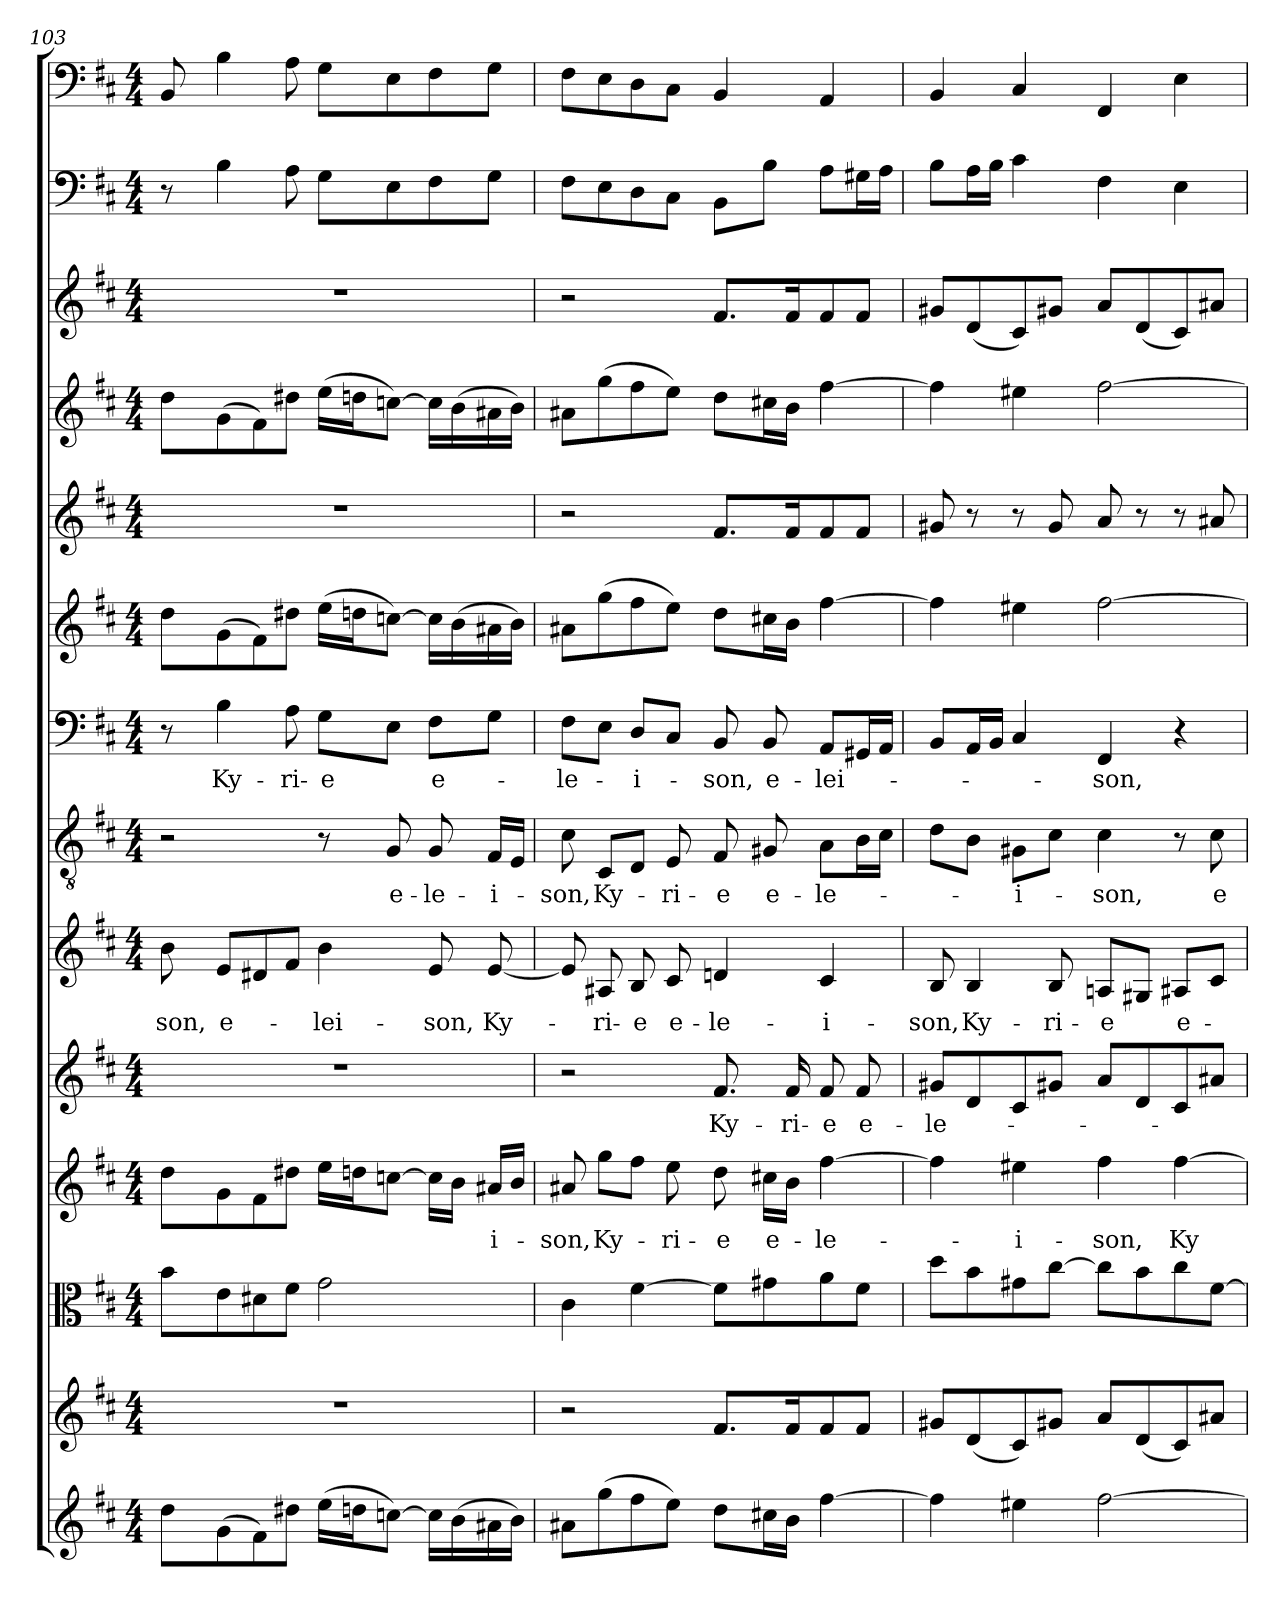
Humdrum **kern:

**kern	**kern	**kern	**kern	**text	**kern	**text	**kern	**text	**kern	**text	**kern	**text	**kern	**kern	**kern	**kern	**kern	**kern
*part14	*part13	*part12	*part11	*part11	*part10	*part10	*part9	*part9	*part8	*part8	*part7	*part7	*part6	*part5	*part4	*part3	*part2	*part1
*staff14	*staff13	*staff12	*staff11	*staff11	*staff10	*staff10	*staff9	*staff9	*staff8	*staff8	*staff7	*staff7	*staff6	*staff5	*staff4	*staff3	*staff2	*staff1
*clefG2	*clefG2	*clefC3	*clefG2	*	*clefG2	*	*clefG2	*	*clefGv2	*	*clefF4	*	*clefG2	*clefG2	*clefG2	*clefG2	*clefF4	*clefF4
*k[f#c#]	*k[f#c#]	*k[f#c#]	*k[f#c#]	*	*k[f#c#]	*	*k[f#c#]	*	*k[f#c#]	*	*k[f#c#]	*	*k[f#c#]	*k[f#c#]	*k[f#c#]	*k[f#c#]	*k[f#c#]	*k[f#c#]
*b:	*b:	*b:	*b:	*	*b:	*	*b:	*	*b:	*	*b:	*	*b:	*b:	*b:	*b:	*b:	*b:
*M4/4	*M4/4	*M4/4	*M4/4	*	*M4/4	*	*M4/4	*	*M4/4	*	*M4/4	*	*M4/4	*M4/4	*M4/4	*M4/4	*M4/4	*M4/4
=103	=103	=103	=103	=103	=103	=103	=103	=103	=103	=103	=103	=103	=103	=103	=103	=103	=103	=103
8dd\L	1r	8b\L	8dd\L	.	1r	.	8b\	-son,	2r	.	8r	.	8dd\L	1r	8dd\L	1r	8r	8BB/
(8g\	.	8e\	8g\	.	.	.	8e/L	e-	.	.	4B\	Ky-	(8g\	.	(8g\	.	4B\	4B\
8f#\)	.	8d#X\	8f#\	.	.	.	8d#X/	.	.	.	.	.	8f#\)	.	8f#\)	.	.	.
8dd#X\J	.	8f#\J	8dd#X\J	.	.	.	8f#/J	.	.	.	8A\	-ri-	8dd#X\J	.	8dd#X\J	.	8A\	8A\
(16ee\LL	.	2g\	16ee\LL	.	.	.	4b\	-lei-	8r	.	8G\L	-e	(16ee\LL	.	(16ee\LL	.	8G\L	8G\L
16ddn\J	.	.	16ddn\J	.	.	.	.	.	.	.	.	.	16ddn\J	.	16ddn\J	.	.	.
[8ccn\J)	.	.	[8ccn\J	.	.	.	.	.	8G/	e-	8E\J	.	[8ccn\J)	.	[8ccn\J)	.	8E\	8E\
16cc\LL]	.	.	16cc\LL]	.	.	.	8e/	-son,	8G/	-le-	8F#\L	e-	16cc\LL]	.	16cc\LL]	.	8F#\	8F#\
(16b\	.	.	16b\JJ	.	.	.	.	.	.	.	.	.	(16b\	.	(16b\	.	.	.
16a#X\	.	.	16a#X/LL	-i-	.	.	[8e/	Ky-	16F#/LL	-i-	8G\J	.	16a#X\	.	16a#X\	.	8G\J	8G\J
16b\JJ)	.	.	16b/JJ	.	.	.	.	.	16E/JJ	.	.	.	16b\JJ)	.	16b\JJ)	.	.	.
=104	=104	=104	=104	=104	=104	=104	=104	=104	=104	=104	=104	=104	=104	=104	=104	=104	=104	=104
8a#X\L	2r	4c#\	8a#X/	-son,	2r	.	8e/]	.	8c#\	-son,	8F#\L	-le-	8a#X\L	2r	8a#X\L	2r	8F#\L	8F#\L
(8gg\	.	.	8gg\L	Ky-	.	.	8A#X/	-ri-	8C#/L	Ky-	8E\J	.	(8gg\	.	(8gg\	.	8E\	8E\
8ff#\	.	[4f#\	8ff#\J	.	.	.	8B/	-e	8D/J	.	8D/L	-i-	8ff#\	.	8ff#\	.	8D\	8D\
8ee\J)	.	.	8ee\	-ri-	.	.	8c#/	e-	8E/	-ri-	8C#/J	.	8ee\J)	.	8ee\J)	.	8C#\J	8C#\J
8dd\L	8.f#/L	8f#\L]	8dd\	-e	8.f#/	Ky-	4dn/	-le-	8F#/	-e	8BB/	-son,	8dd\L	8.f#/L	8dd\L	8.f#/L	8BB\L	4BB/
16cc#X\L	.	8g#X\	16cc#X\LL	e-	.	.	.	.	8G#X/	e-	8BB/	e-	16cc#X\L	.	16cc#X\L	.	8B\J	.
16b\JJ	16f#/K	.	16b\JJ	.	16f#/	-ri-	.	.	.	.	.	.	16b\JJ	16f#/K	16b\JJ	16f#/K	.	.
[4ff#\	8f#/	8a\	[4ff#\	-le-	8f#/	-e	4c#/	-i-	8A\L	-le-	8AA/L	-lei-	[4ff#\	8f#/	[4ff#\	8f#/	8A\L	4AA/
.	8f#/J	8f#\J	.	.	8f#/	e-	.	.	16B\L	.	16GG#X/L	.	.	8f#/J	.	8f#/J	16G#X\L	.
.	.	.	.	.	.	.	.	.	16c#\JJ	.	16AA/JJ	.	.	.	.	.	16A\JJ	.
=105	=105	=105	=105	=105	=105	=105	=105	=105	=105	=105	=105	=105	=105	=105	=105	=105	=105	=105
4ff#\]	8g#X/L	8dd\L	4ff#\]	.	8g#X/L	-le-	8B/	-son,	8d\L	.	8BB/L	.	4ff#\]	8g#X/	4ff#\]	8g#X/L	8B\L	4BB/
.	(8d/	8b\	.	.	8d/	.	4B/	Ky-	8B\J	.	16AA/L	.	.	8r	.	(8d/	16A\L	.
.	.	.	.	.	.	.	.	.	.	.	16BB/JJ	.	.	.	.	.	16B\JJ	.
4ee#X\	8c#/)	8g#X\	4ee#X\	-i-	8c#/	.	.	.	8G#X\L	-i-	4C#/	.	4ee#X\	8r	4ee#X\	8c#/)	4c#\	4C#/
.	8g#X/J	[8cc#\J	.	.	8g#X/J	.	8B/	-ri-	8c#\J	.	.	.	.	8g#/	.	8g#X/J	.	.
[2ff#\	8a/L	8cc#\L]	4ff#\	-son,	8a/L	.	8An/L	-e	4c#\	-son,	4FF#/	-son,	[2ff#\	8a/	[2ff#\	8a/L	4F#\	4FF#/
.	(8d/	8b\	.	.	8d/	.	8G#X/J	.	.	.	.	.	.	8r	.	(8d/	.	.
.	8c#/)	8cc#\	[4ff#\	Ky-	8c#/	.	8A#X/L	e-	8r	.	4r	.	.	8r	.	8c#/)	4E\	4E\
.	8a#X/J	[8f#\J	.	.	8a#X/J	.	8c#/J	.	8c#\	e-	.	.	.	8a#X/	.	8a#X/J	.	.
=	=	=	=	=	=	=	=	=	=	=	=	=	=	=	=	=	=	=
*-	*-	*-	*-	*-	*-	*-	*-	*-	*-	*-	*-	*-	*-	*-	*-	*-	*-	*-
